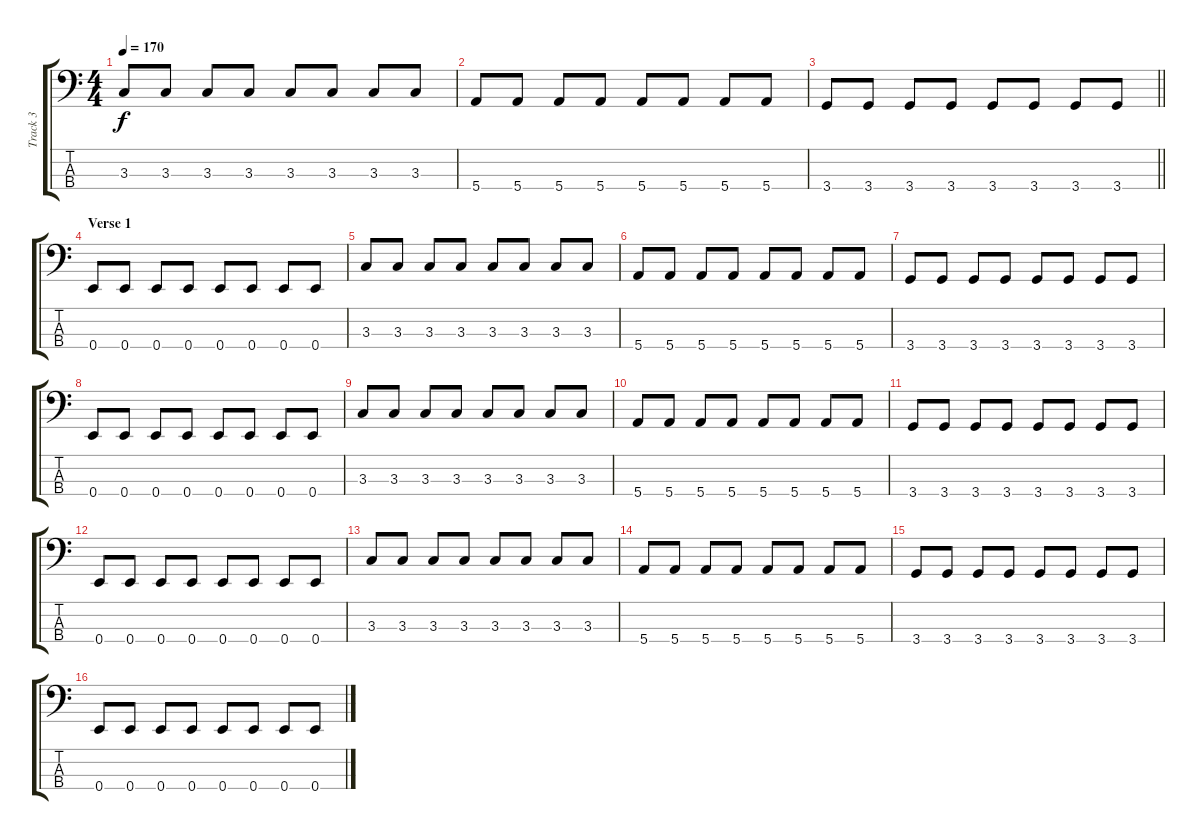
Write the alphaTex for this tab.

\track ("Track 3" "Track 3") {instrument electricbassfinger}
\staff {score tabs}
\tuning (G2 D2 A1 E1) {hide}
\ts (4 4)
\tempo 170
\clef f4
\ks c
3.3.8{dy f} 3.3.8 3.3.8 3.3.8 3.3.8 3.3.8 3.3.8 3.3.8 |
5.4.8 5.4.8 5.4.8 5.4.8 5.4.8 5.4.8 5.4.8 5.4.8 |
\barLineRight lightlight
3.4.8 3.4.8 3.4.8 3.4.8 3.4.8 3.4.8 3.4.8 3.4.8 |
\section ("" "Verse 1")
0.4.8 0.4.8 0.4.8 0.4.8 0.4.8 0.4.8 0.4.8 0.4.8 |
3.3.8 3.3.8 3.3.8 3.3.8 3.3.8 3.3.8 3.3.8 3.3.8 |
5.4.8 5.4.8 5.4.8 5.4.8 5.4.8 5.4.8 5.4.8 5.4.8 |
3.4.8 3.4.8 3.4.8 3.4.8 3.4.8 3.4.8 3.4.8 3.4.8 |
0.4.8 0.4.8 0.4.8 0.4.8 0.4.8 0.4.8 0.4.8 0.4.8 |
3.3.8 3.3.8 3.3.8 3.3.8 3.3.8 3.3.8 3.3.8 3.3.8 |
5.4.8 5.4.8 5.4.8 5.4.8 5.4.8 5.4.8 5.4.8 5.4.8 |
3.4.8 3.4.8 3.4.8 3.4.8 3.4.8 3.4.8 3.4.8 3.4.8 |
0.4.8 0.4.8 0.4.8 0.4.8 0.4.8 0.4.8 0.4.8 0.4.8 |
3.3.8 3.3.8 3.3.8 3.3.8 3.3.8 3.3.8 3.3.8 3.3.8 |
5.4.8 5.4.8 5.4.8 5.4.8 5.4.8 5.4.8 5.4.8 5.4.8 |
3.4.8 3.4.8 3.4.8 3.4.8 3.4.8 3.4.8 3.4.8 3.4.8 |
0.4.8 0.4.8 0.4.8 0.4.8 0.4.8 0.4.8 0.4.8 0.4.8
